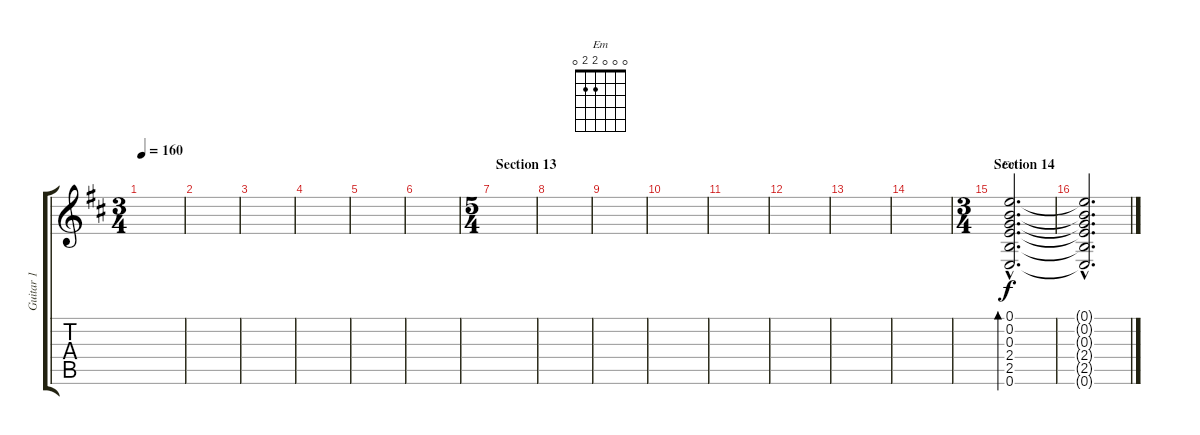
\track ("Guitar 1" "Guitar 1") {instrument electricguitarclean}
\staff {score tabs}
\tuning (E4 B3 G3 D3 A2 E2) {hide}
\chord ("Em" 0 0 0 2 2 0)
\ts (3 4)
\tempo 160
\clef g2
\ks bminor
|
|
|
|
|
|
\ts (5 4)
\section ("" "Section 13")
|
|
|
|
|
|
|
|
\ts (3 4)
\section ("" "Section 14")
(0.1{hac} 0.2{hac} 0.3{hac} 2.4{hac} 2.5{hac} 0.6{hac}).2{d bd 60 ch "Em"} |
(0.1{hac t} 0.2{hac t} 0.3{hac t} 2.4{hac t} 2.5{hac t} 0.6{hac t}).2{d}
